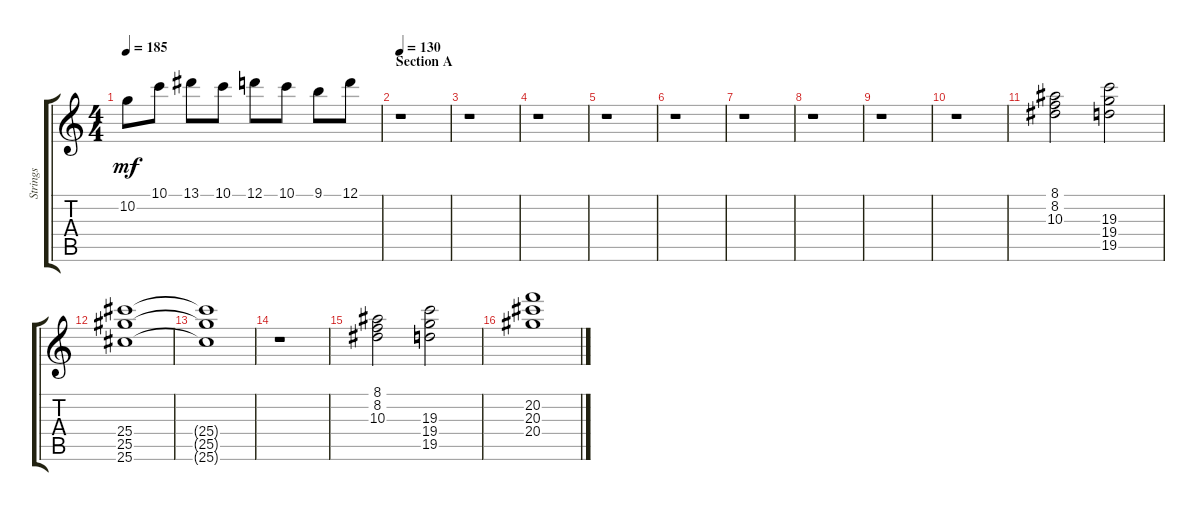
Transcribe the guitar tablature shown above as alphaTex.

\track ("Strings" "Strings") {instrument electricguitarclean}
\staff {score tabs}
\tuning (D4 A3 F3 C3 G2 C2) {hide}
\ts (4 4)
\tempo 185
\clef g2
\ks aminor
10.2.8{dy mf} 10.1.8 13.1.8 10.1.8 12.1.8 10.1.8 9.1.8 12.1.8 |
\section ("" "Section A")
\tempo 130
r.1 |
r.1 |
r.1 |
r.1 |
r.1 |
r.1 |
r.1 |
r.1 |
r.1 |
(8.1 8.2 10.3).2 (19.3 19.4 19.5).2 |
(25.4 25.5 25.6).1 |
(25.4{t} 25.5{t} 25.6{t}).1 |
r.1 |
(8.1 8.2 10.3).2 (19.3 19.4 19.5).2 |
(20.2 20.3 20.4).1
